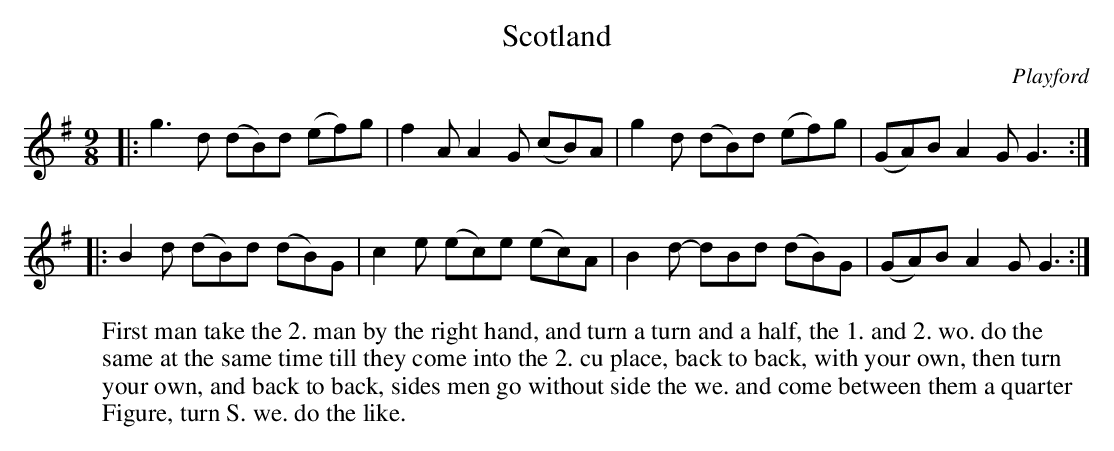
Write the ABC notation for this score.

X:1
T: Scotland
O: Playford
M: 9/8
L: 1/8
K: G
|: g3d (dB)d (ef)g | f2A A2G   (cB)A | g2d (dB)d (ef)g | (GA)B A2G G3 :|
|: B2d (dB)d (dB)G | c2e (ec)e (ec)A | B2d- dBd  (dB)G | (GA)B A2G G3 :|
W:First man take the 2. man by the right hand, and turn a turn and a half, the 1. and 2. wo. do the
W:same at the same time till they come into the 2. cu place, back to back, with your own, then turn
W:your own, and back to back, sides men go without side the we. and come between them a quarter
W:Figure, turn S. we. do the like.
